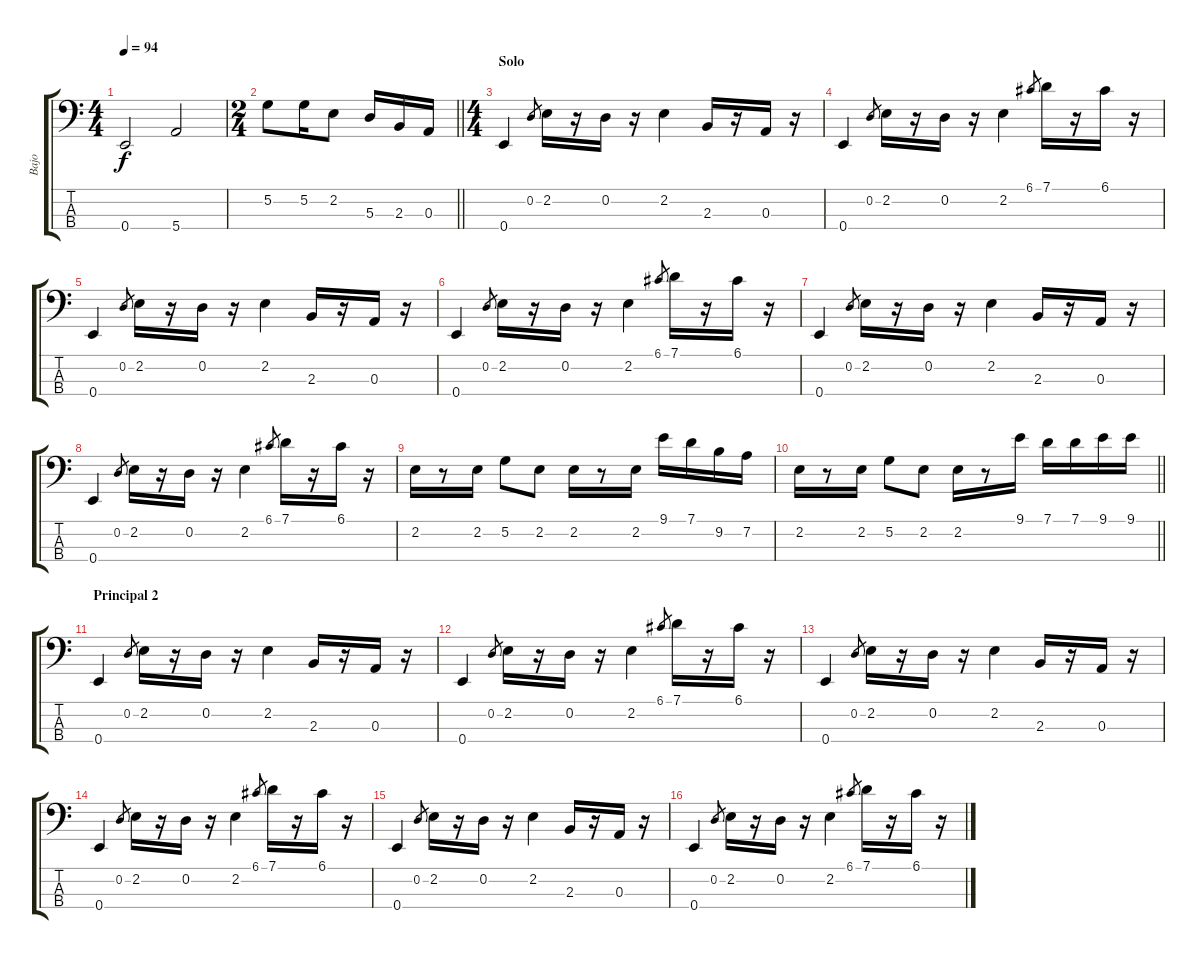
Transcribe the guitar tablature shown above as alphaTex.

\track ("Bajo" "Bajo") {instrument electricbassfinger}
\staff {score tabs}
\tuning (G2 D2 A1 E1) {hide}
\ts (4 4)
\tempo 94
\clef f4
\ks c
0.4.2{dy f} 5.4.2 |
\ts (2 4)
\barLineRight lightlight
5.2.8 5.2.16 2.2.8 5.3.16 2.3.16 0.3.16 |
\ts (4 4)
\section ("" "Solo")
0.4.4 0.2.8{gr} 2.2.16 r.16 0.2.16 r.16 2.2.4 2.3.16 r.16 0.3.16 r.16 |
0.4.4 0.2.8{gr} 2.2.16 r.16 0.2.16 r.16 2.2.4 6.1.8{gr} 7.1.16 r.16 6.1.16 r.16 |
0.4.4 0.2.8{gr} 2.2.16 r.16 0.2.16 r.16 2.2.4 2.3.16 r.16 0.3.16 r.16 |
0.4.4 0.2.8{gr} 2.2.16 r.16 0.2.16 r.16 2.2.4 6.1.8{gr} 7.1.16 r.16 6.1.16 r.16 |
0.4.4 0.2.8{gr} 2.2.16 r.16 0.2.16 r.16 2.2.4 2.3.16 r.16 0.3.16 r.16 |
0.4.4 0.2.8{gr} 2.2.16 r.16 0.2.16 r.16 2.2.4 6.1.8{gr} 7.1.16 r.16 6.1.16 r.16 |
2.2.16 r.8 2.2.16 5.2.8 2.2.8 2.2.16 r.8 2.2.16 9.1.16 7.1.16 9.2.16 7.2.16 |
\barLineRight lightlight
2.2.16 r.8 2.2.16 5.2.8 2.2.8 2.2.16 r.8 9.1.16 7.1.16 7.1.16 9.1.16 9.1.16 |
\section ("" "Principal 2")
0.4.4 0.2.8{gr} 2.2.16 r.16 0.2.16 r.16 2.2.4 2.3.16 r.16 0.3.16 r.16 |
0.4.4 0.2.8{gr} 2.2.16 r.16 0.2.16 r.16 2.2.4 6.1.8{gr} 7.1.16 r.16 6.1.16 r.16 |
0.4.4 0.2.8{gr} 2.2.16 r.16 0.2.16 r.16 2.2.4 2.3.16 r.16 0.3.16 r.16 |
0.4.4 0.2.8{gr} 2.2.16 r.16 0.2.16 r.16 2.2.4 6.1.8{gr} 7.1.16 r.16 6.1.16 r.16 |
0.4.4 0.2.8{gr} 2.2.16 r.16 0.2.16 r.16 2.2.4 2.3.16 r.16 0.3.16 r.16 |
0.4.4 0.2.8{gr} 2.2.16 r.16 0.2.16 r.16 2.2.4 6.1.8{gr} 7.1.16 r.16 6.1.16 r.16
